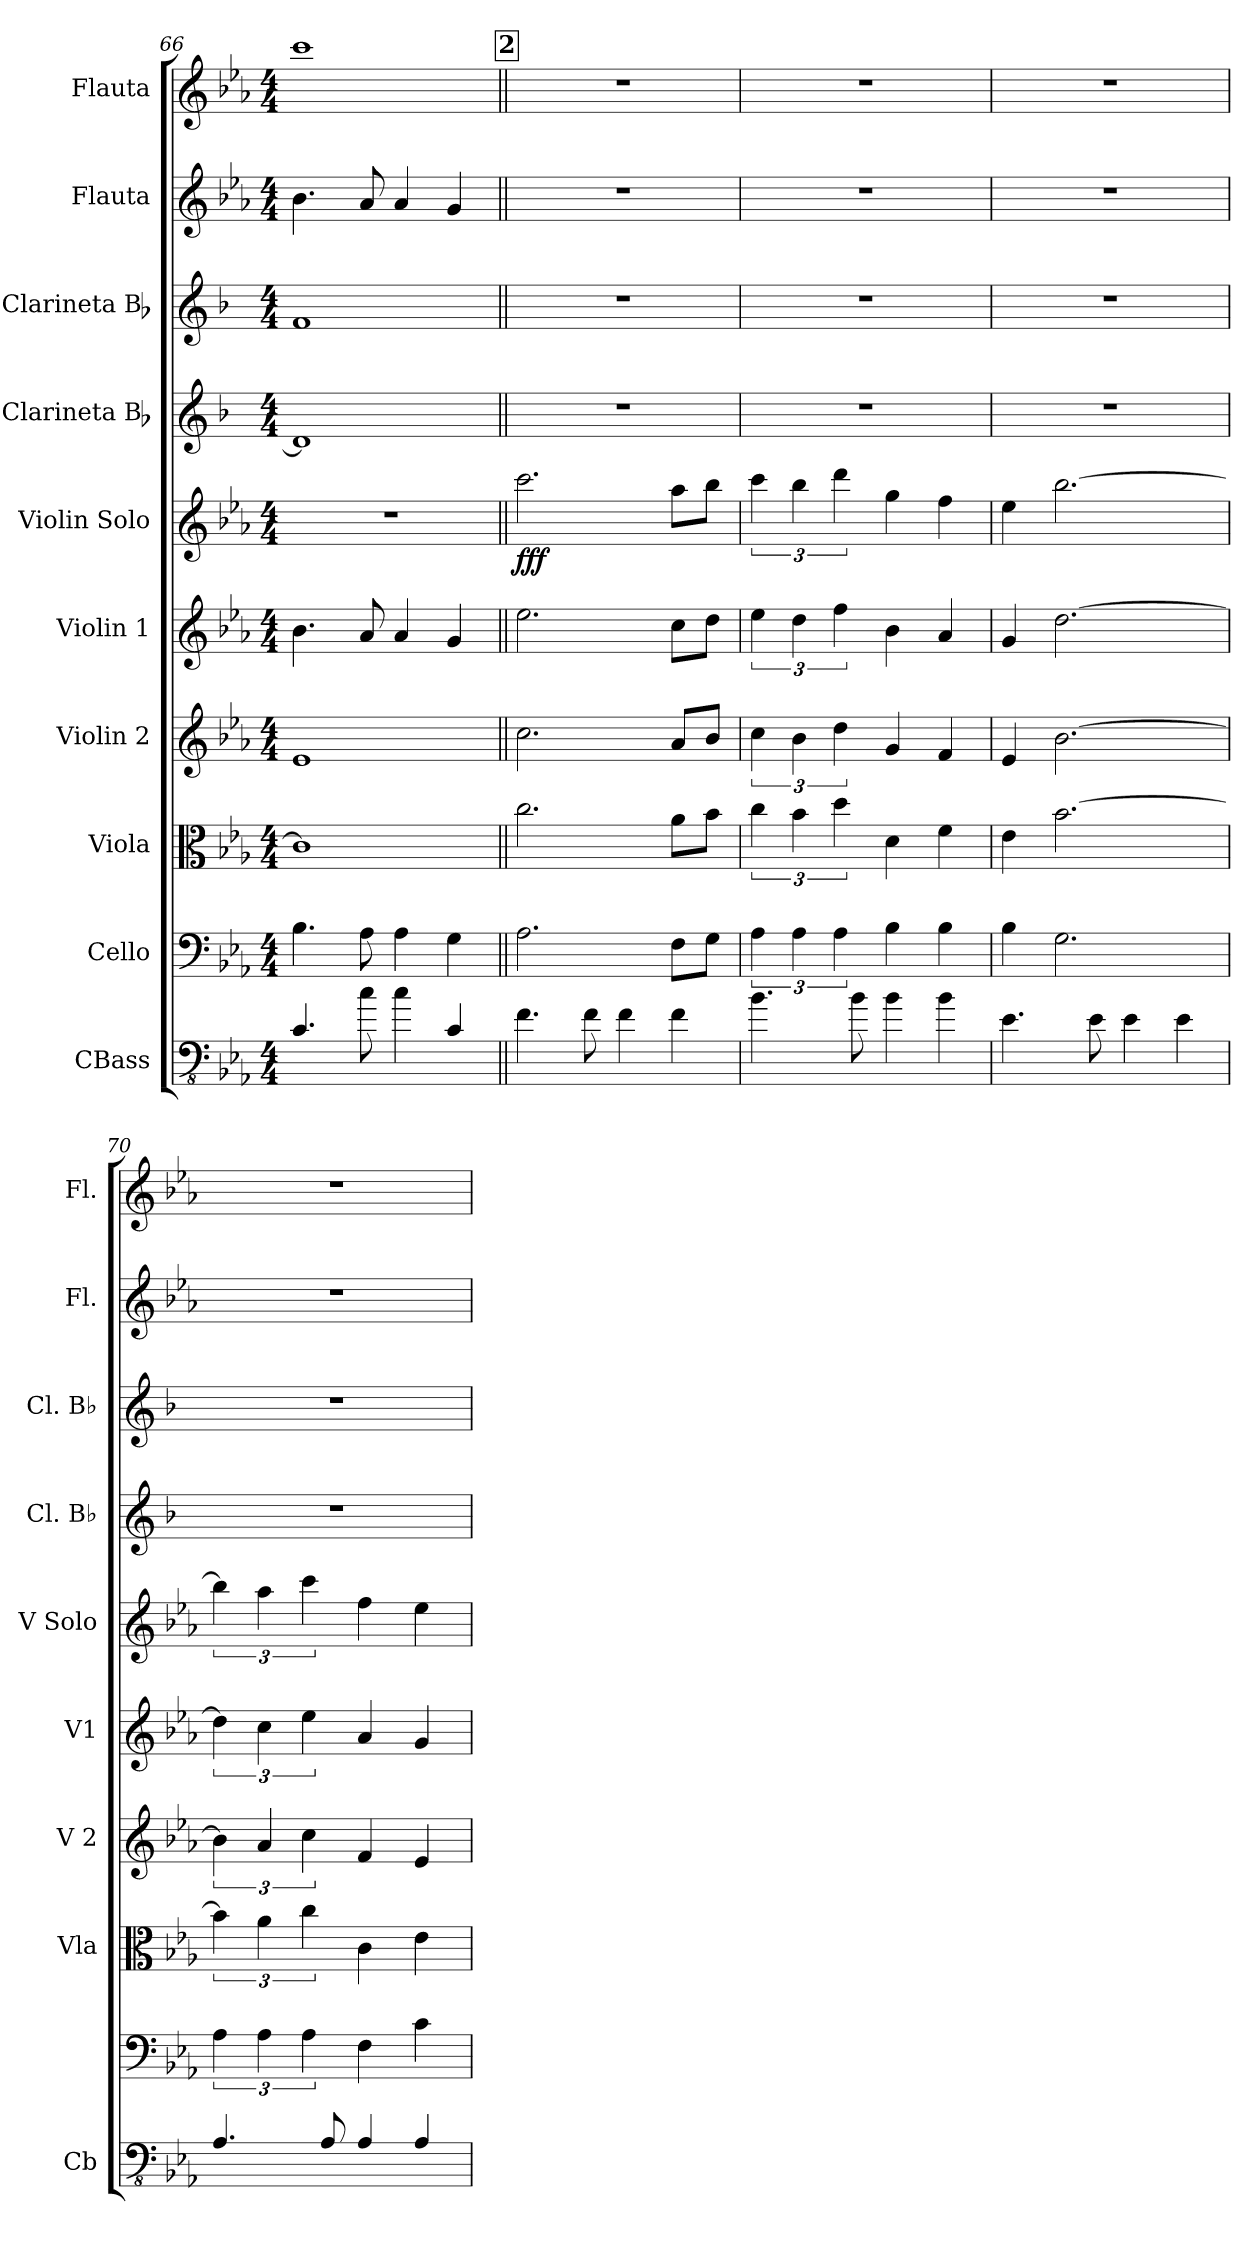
**kern	**kern	**kern	**kern	**kern	**kern	**dynam	**kern	**kern	**kern	**kern
*part10	*part9	*part8	*part7	*part6	*part5	*part5	*part4	*part3	*part2	*part1
*staff10	*staff9	*staff8	*staff7	*staff6	*staff5	*staff5	*staff4	*staff3	*staff2	*staff1
*I"CBass	*I"Cello	*I"Viola	*I"Violin 2	*I"Violin 1	*I"Violin Solo	*	*I"Clarineta Bb	*I"Clarineta Bb	*I"Flauta	*I"Flauta
*I'Cb	*	*I'Vla	*I'V 2	*I'V1	*I'V Solo	*	*I'Cl. Bb	*I'Cl. Bb	*I'Fl.	*I'Fl.
*clefFv4	*clefF4	*clefC3	*clefG2	*clefG2	*clefG2	*	*clefG2	*clefG2	*clefG2	*clefG2
*ITrd7c12	*	*	*	*	*	*	*ITrd1c2	*ITrd1c2	*	*
*k[b-e-a-]	*k[b-e-a-]	*k[b-e-a-]	*k[b-e-a-]	*k[b-e-a-]	*k[b-e-a-]	*	*k[b-e-a-]	*k[b-e-a-]	*k[b-e-a-]	*k[b-e-a-]
*M4/4	*M4/4	*M4/4	*M4/4	*M4/4	*M4/4	*	*M4/4	*M4/4	*M4/4	*M4/4
=66	=66	=66	=66	=66	=66	=66	=66	=66	=66	=66
4.CC/	4.B-\	1c!]	1e-!	4.b-!\	1r	.	1c]	1e-	4.b-\	1ccc
8C\	8A-\	.	.	8a-!/	.	.	.	.	8a-/	.
4C\	4A-\	.	.	4a-!/	.	.	.	.	4a-/	.
4CC/	4G\	.	.	4g!/	.	.	.	.	4g/	.
!!LO:PB:g=z
!!LO:REH:place=s1:a:B:fs=14:t=2
=67||	=67||	=67||	=67||	=67||	=67||	=67||	=67||	=67||	=67||	=67||
!	!	!	!	!	!	!LO:DY:b	!	!	!	!
!	!	!	!	!	!	!LO:DY:n=1:b	!	!	!	!
4.FF\	2.A-\	2.cc\	2.cc\	2.ee-\	2.ccc\	f ff	1r	1r	1r	1r
8FF\	.	.	.	.	.	.	.	.	.	.
4FF\	.	.	.	.	.	.	.	.	.	.
4FF\	8F\L	8a-\L	8a-/L	8cc\L	8aa-\L	.	.	.	.	.
.	8G\J	8b-\J	8b-/J	8dd\J	8bb-\J	.	.	.	.	.
=68	=68	=68	=68	=68	=68	=68	=68	=68	=68	=68
4.BB-\	6A-\	6cc\	6cc\	6ee-\	6ccc\	.	1r	1r	1r	1r
.	6A-\	6b-\	6b-\	6dd\	6bb-\	.	.	.	.	.
.	6A-\	6dd\	6dd\	6ff\	6ddd\	.	.	.	.	.
8BB-\	.	.	.	.	.	.	.	.	.	.
4BB-\	4B-\	4d\	4g/	4b-\	4gg\	.	.	.	.	.
4BB-\	4B-\	4f\	4f/	4a-/	4ff\	.	.	.	.	.
=69	=69	=69	=69	=69	=69	=69	=69	=69	=69	=69
4.EE-\	4B-\	4e-\	4e-/	4g/	4ee-\	.	1r	1r	1r	1r
.	2.G\	[2.b-\	[2.b-\	[2.dd\	[2.bb-\	.	.	.	.	.
8EE-\	.	.	.	.	.	.	.	.	.	.
4EE-\	.	.	.	.	.	.	.	.	.	.
4EE-\	.	.	.	.	.	.	.	.	.	.
=70	=70	=70	=70	=70	=70	=70	=70	=70	=70	=70
4.AAA-/	6A-\	6b-\]	6b-\]	6dd\]	6bb-\]	.	1r	1r	1r	1r
.	6A-\	6a-\	6a-/	6cc\	6aa-\	.	.	.	.	.
.	6A-\	6cc\	6cc\	6ee-\	6ccc\	.	.	.	.	.
8AAA-/	.	.	.	.	.	.	.	.	.	.
4AAA-/	4F\	4c\	4f/	4a-/	4ff\	.	.	.	.	.
4AAA-/	4c\	4e-\	4e-/	4g/	4ee-\	.	.	.	.	.
=	=	=	=	=	=	=	=	=	=	=
*-	*-	*-	*-	*-	*-	*-	*-	*-	*-	*-
